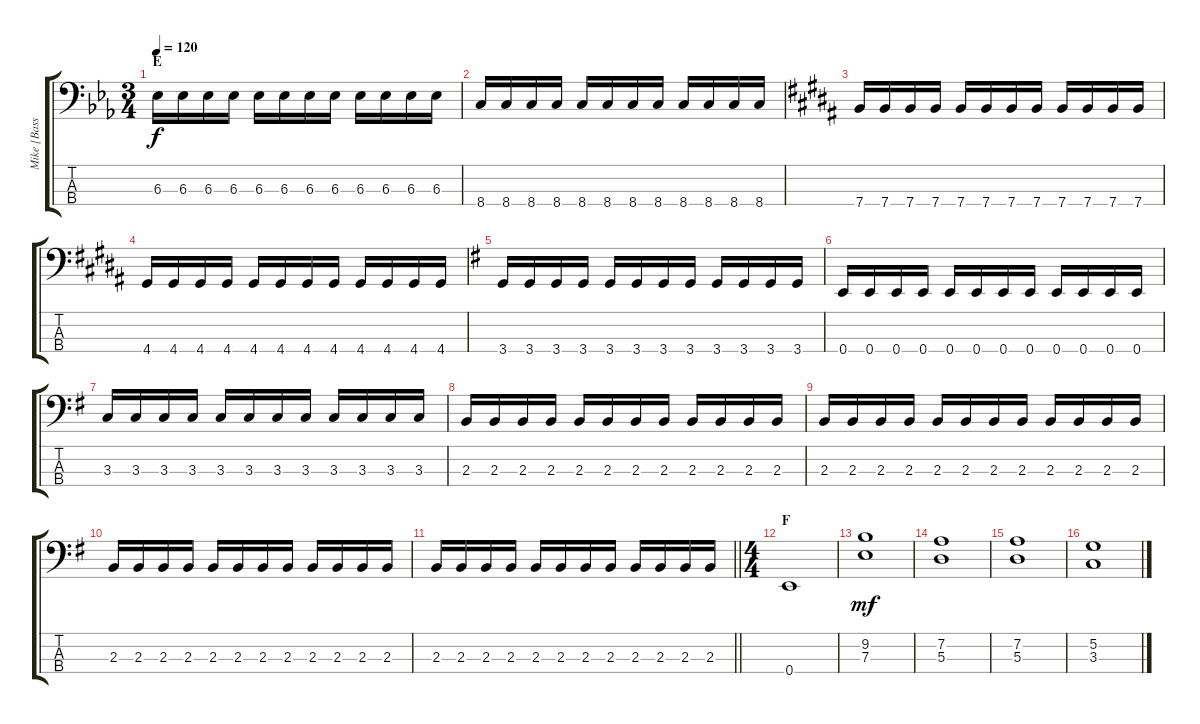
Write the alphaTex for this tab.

\track ("Mike [Bass II]" "Mike [Bass") {instrument electricbasspick}
\staff {score tabs}
\tuning (G2 D2 A1 E1) {hide}
\ts (3 4)
\section ("" "E")
\tempo 120
\clef f4
\ks eb
6.3.16{dy f} 6.3.16 6.3.16 6.3.16 6.3.16 6.3.16 6.3.16 6.3.16 6.3.16 6.3.16 6.3.16 6.3.16 |
8.4.16 8.4.16 8.4.16 8.4.16 8.4.16 8.4.16 8.4.16 8.4.16 8.4.16 8.4.16 8.4.16 8.4.16 |
\ks b
7.4.16 7.4.16 7.4.16 7.4.16 7.4.16 7.4.16 7.4.16 7.4.16 7.4.16 7.4.16 7.4.16 7.4.16 |
4.4.16 4.4.16 4.4.16 4.4.16 4.4.16 4.4.16 4.4.16 4.4.16 4.4.16 4.4.16 4.4.16 4.4.16 |
\ks g
3.4.16 3.4.16 3.4.16 3.4.16 3.4.16 3.4.16 3.4.16 3.4.16 3.4.16 3.4.16 3.4.16 3.4.16 |
0.4.16 0.4.16 0.4.16 0.4.16 0.4.16 0.4.16 0.4.16 0.4.16 0.4.16 0.4.16 0.4.16 0.4.16 |
3.3.16 3.3.16 3.3.16 3.3.16 3.3.16 3.3.16 3.3.16 3.3.16 3.3.16 3.3.16 3.3.16 3.3.16 |
2.3.16 2.3.16 2.3.16 2.3.16 2.3.16 2.3.16 2.3.16 2.3.16 2.3.16 2.3.16 2.3.16 2.3.16 |
2.3.16 2.3.16 2.3.16 2.3.16 2.3.16 2.3.16 2.3.16 2.3.16 2.3.16 2.3.16 2.3.16 2.3.16 |
2.3.16 2.3.16 2.3.16 2.3.16 2.3.16 2.3.16 2.3.16 2.3.16 2.3.16 2.3.16 2.3.16 2.3.16 |
\barLineRight lightlight
2.3.16 2.3.16 2.3.16 2.3.16 2.3.16 2.3.16 2.3.16 2.3.16 2.3.16 2.3.16 2.3.16 2.3.16 |
\ts (4 4)
\section ("" "F")
0.4.1 |
(9.2 7.3).1{dy mf} |
(7.2 5.3).1 |
(7.2 5.3).1 |
(5.2 3.3).1
